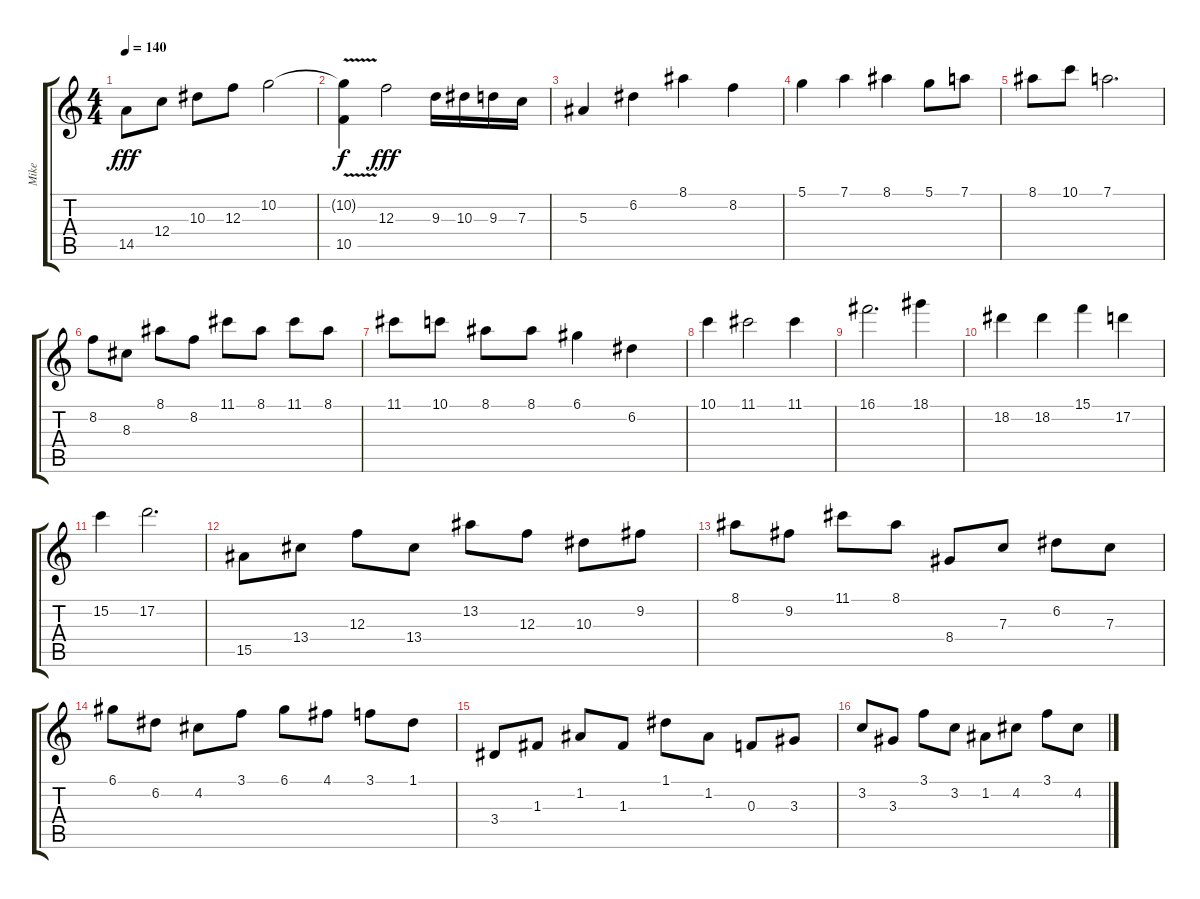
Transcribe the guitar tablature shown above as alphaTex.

\track ("Mike" "Mike") {instrument distortionguitar}
\staff {score tabs}
\tuning (D4 A3 F3 C3 G2 C2) {hide}
\ts (4 4)
\tempo 140
\clef g2
\ks c
14.5.8{dy fff} 12.4.8 10.3.8 12.3.8 10.2.2 |
(10.2{t} 10.5{v}).4{dy f} 12.3.2{dy fff} 9.3.16 10.3.16 9.3.16 7.3.16 |
5.3.4 6.2.4 8.1.4 8.2.4 |
5.1.4 7.1.4 8.1.4 5.1.8 7.1.8 |
8.1.8 10.1.8 7.1.2{d} |
8.2.8 8.3.8 8.1.8 8.2.8 11.1.8 8.1.8 11.1.8 8.1.8 |
11.1.8 10.1.8 8.1.8 8.1.8 6.1.4 6.2.4 |
10.1.4 11.1.2 11.1.4 |
16.1.2{d} 18.1.4 |
18.2.4 18.2.4 15.1.4 17.2.4 |
15.2.4 17.2.2{d} |
15.5.8{volume 15 instrument electricguitarclean} 13.4.8 12.3.8 13.4.8 13.2.8 12.3.8 10.3.8 9.2.8 |
8.1.8 9.2.8 11.1.8 8.1.8 8.4.8 7.3.8 6.2.8 7.3.8 |
6.1.8 6.2.8 4.2.8 3.1.8 6.1.8 4.1.8 3.1.8 1.1.8 |
3.4.8 1.3.8 1.2.8 1.3.8 1.1.8 1.2.8 0.3.8 3.3.8 |
3.2.8 3.3.8 3.1.8 3.2.8 1.2.8 4.2.8 3.1.8 4.2.8
